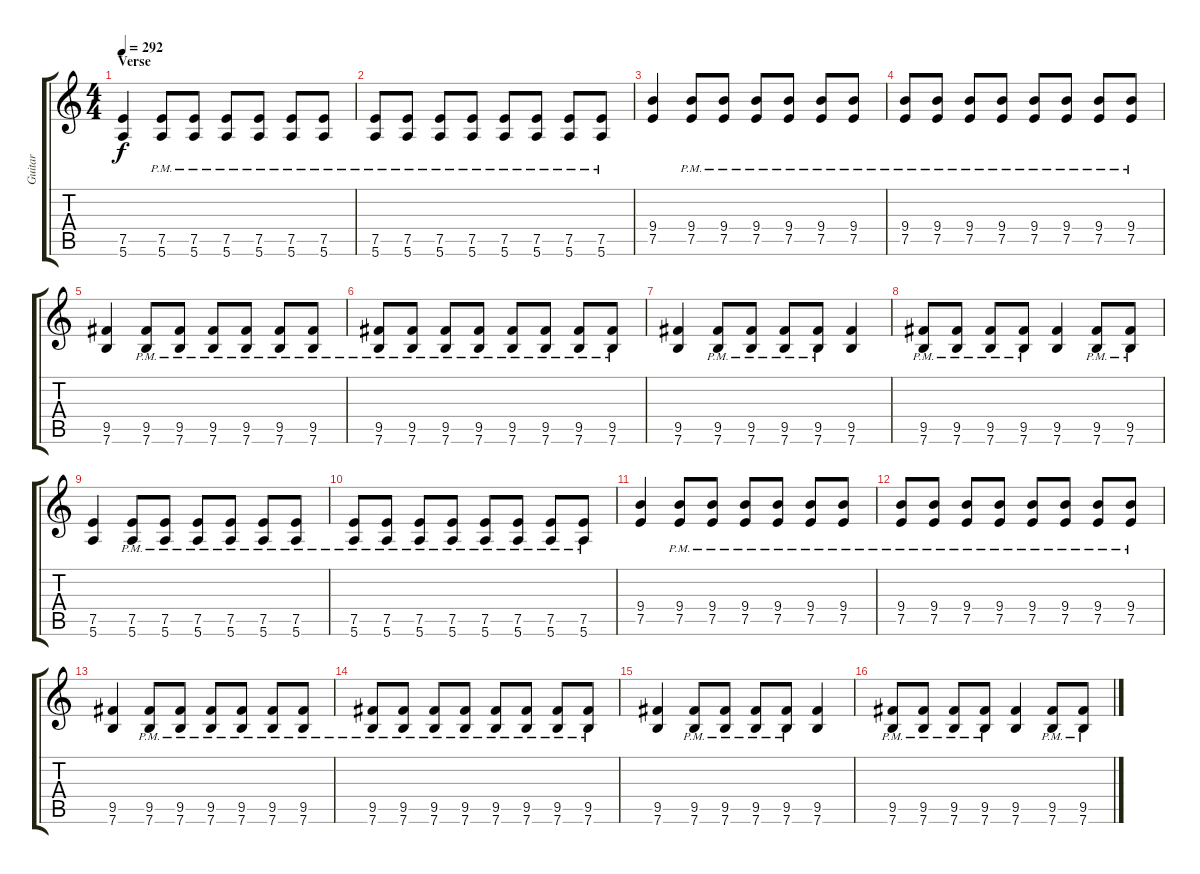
\track ("Guitar" "Guitar") {instrument overdrivenguitar}
\staff {score tabs}
\tuning (E4 B3 G3 D3 A2 E2) {hide}
\ts (4 4)
\section ("" "Verse")
\tempo 292
\clef g2
\ks c
(7.5 5.6).4{dy f} (7.5{pm} 5.6{pm}).8 (7.5{pm} 5.6{pm}).8 (7.5{pm} 5.6{pm}).8 (7.5{pm} 5.6{pm}).8 (7.5{pm} 5.6{pm}).8 (7.5{pm} 5.6{pm}).8 |
(7.5{pm} 5.6{pm}).8 (7.5{pm} 5.6{pm}).8 (7.5{pm} 5.6{pm}).8 (7.5{pm} 5.6{pm}).8 (7.5{pm} 5.6{pm}).8 (7.5{pm} 5.6{pm}).8 (7.5{pm} 5.6{pm}).8 (7.5{pm} 5.6{pm}).8 |
(9.4 7.5).4 (9.4{pm} 7.5{pm}).8 (9.4{pm} 7.5{pm}).8 (9.4{pm} 7.5{pm}).8 (9.4{pm} 7.5{pm}).8 (9.4{pm} 7.5{pm}).8 (9.4{pm} 7.5{pm}).8 |
(9.4{pm} 7.5{pm}).8 (9.4{pm} 7.5{pm}).8 (9.4{pm} 7.5{pm}).8 (9.4{pm} 7.5{pm}).8 (9.4{pm} 7.5{pm}).8 (9.4{pm} 7.5{pm}).8 (9.4{pm} 7.5{pm}).8 (9.4{pm} 7.5{pm}).8 |
(9.5 7.6).4 (9.5{pm} 7.6{pm}).8 (9.5{pm} 7.6{pm}).8 (9.5{pm} 7.6{pm}).8 (9.5{pm} 7.6{pm}).8 (9.5{pm} 7.6{pm}).8 (9.5{pm} 7.6{pm}).8 |
(9.5{pm} 7.6{pm}).8 (9.5{pm} 7.6{pm}).8 (9.5{pm} 7.6{pm}).8 (9.5{pm} 7.6{pm}).8 (9.5{pm} 7.6{pm}).8 (9.5{pm} 7.6{pm}).8 (9.5{pm} 7.6{pm}).8 (9.5{pm} 7.6{pm}).8 |
(9.5 7.6).4 (9.5{pm} 7.6{pm}).8 (9.5{pm} 7.6{pm}).8 (9.5{pm} 7.6{pm}).8 (9.5{pm} 7.6{pm}).8 (9.5 7.6).4 |
(9.5{pm} 7.6{pm}).8 (9.5{pm} 7.6{pm}).8 (9.5{pm} 7.6{pm}).8 (9.5{pm} 7.6{pm}).8 (9.5 7.6).4 (9.5{pm} 7.6{pm}).8 (9.5{pm} 7.6{pm}).8 |
(7.5 5.6).4 (7.5{pm} 5.6{pm}).8 (7.5{pm} 5.6{pm}).8 (7.5{pm} 5.6{pm}).8 (7.5{pm} 5.6{pm}).8 (7.5{pm} 5.6{pm}).8 (7.5{pm} 5.6{pm}).8 |
(7.5{pm} 5.6{pm}).8 (7.5{pm} 5.6{pm}).8 (7.5{pm} 5.6{pm}).8 (7.5{pm} 5.6{pm}).8 (7.5{pm} 5.6{pm}).8 (7.5{pm} 5.6{pm}).8 (7.5{pm} 5.6{pm}).8 (7.5{pm} 5.6{pm}).8 |
(9.4 7.5).4 (9.4{pm} 7.5{pm}).8 (9.4{pm} 7.5{pm}).8 (9.4{pm} 7.5{pm}).8 (9.4{pm} 7.5{pm}).8 (9.4{pm} 7.5{pm}).8 (9.4{pm} 7.5{pm}).8 |
(9.4{pm} 7.5{pm}).8 (9.4{pm} 7.5{pm}).8 (9.4{pm} 7.5{pm}).8 (9.4{pm} 7.5{pm}).8 (9.4{pm} 7.5{pm}).8 (9.4{pm} 7.5{pm}).8 (9.4{pm} 7.5{pm}).8 (9.4{pm} 7.5{pm}).8 |
(9.5 7.6).4 (9.5{pm} 7.6{pm}).8 (9.5{pm} 7.6{pm}).8 (9.5{pm} 7.6{pm}).8 (9.5{pm} 7.6{pm}).8 (9.5{pm} 7.6{pm}).8 (9.5{pm} 7.6{pm}).8 |
(9.5{pm} 7.6{pm}).8 (9.5{pm} 7.6{pm}).8 (9.5{pm} 7.6{pm}).8 (9.5{pm} 7.6{pm}).8 (9.5{pm} 7.6{pm}).8 (9.5{pm} 7.6{pm}).8 (9.5{pm} 7.6{pm}).8 (9.5{pm} 7.6{pm}).8 |
(9.5 7.6).4 (9.5{pm} 7.6{pm}).8 (9.5{pm} 7.6{pm}).8 (9.5{pm} 7.6{pm}).8 (9.5{pm} 7.6{pm}).8 (9.5 7.6).4 |
(9.5{pm} 7.6{pm}).8 (9.5{pm} 7.6{pm}).8 (9.5{pm} 7.6{pm}).8 (9.5{pm} 7.6{pm}).8 (9.5 7.6).4 (9.5{pm} 7.6{pm}).8 (9.5{pm} 7.6{pm}).8
